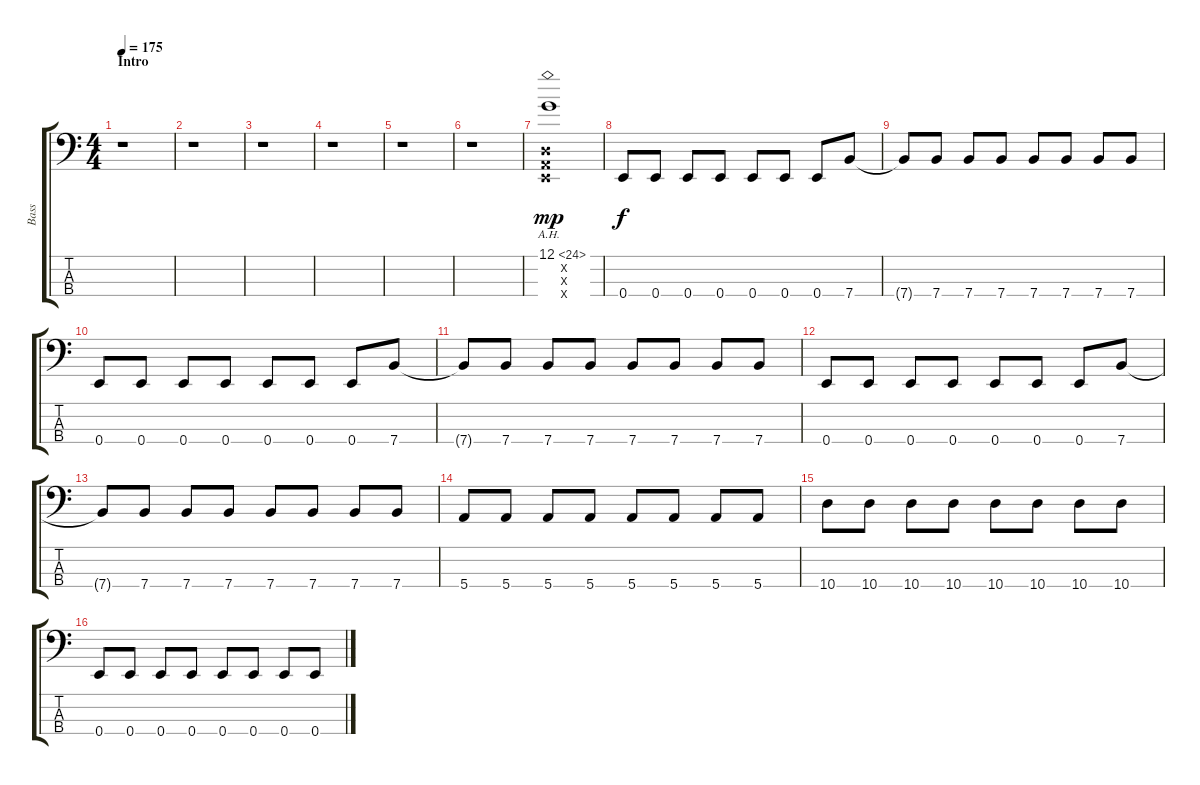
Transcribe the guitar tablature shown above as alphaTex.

\track ("Bass" "Bass") {instrument electricbasspick}
\staff {score tabs}
\tuning (G2 D2 A1 E1) {hide}
\ts (4 4)
\section ("" "Intro")
\tempo 175
\clef f4
\ks c
r.1{dy mp instrument electricbasspick} |
r.1 |
r.1 |
r.1 |
r.1 |
r.1 |
(12.1{ah 12} 0.2{x} 0.3{x} 0.4{x}).1 |
0.4.8{dy f} 0.4.8 0.4.8 0.4.8 0.4.8 0.4.8 0.4.8 7.4.8 |
7.4{t}.8 7.4.8 7.4.8 7.4.8 7.4.8 7.4.8 7.4.8 7.4.8 |
0.4.8 0.4.8 0.4.8 0.4.8 0.4.8 0.4.8 0.4.8 7.4.8 |
7.4{t}.8 7.4.8 7.4.8 7.4.8 7.4.8 7.4.8 7.4.8 7.4.8 |
0.4.8 0.4.8 0.4.8 0.4.8 0.4.8 0.4.8 0.4.8 7.4.8 |
7.4{t}.8 7.4.8 7.4.8 7.4.8 7.4.8 7.4.8 7.4.8 7.4.8 |
5.4.8 5.4.8 5.4.8 5.4.8 5.4.8 5.4.8 5.4.8 5.4.8 |
10.4.8 10.4.8 10.4.8 10.4.8 10.4.8 10.4.8 10.4.8 10.4.8 |
0.4.8 0.4.8 0.4.8 0.4.8 0.4.8 0.4.8 0.4.8 0.4.8
